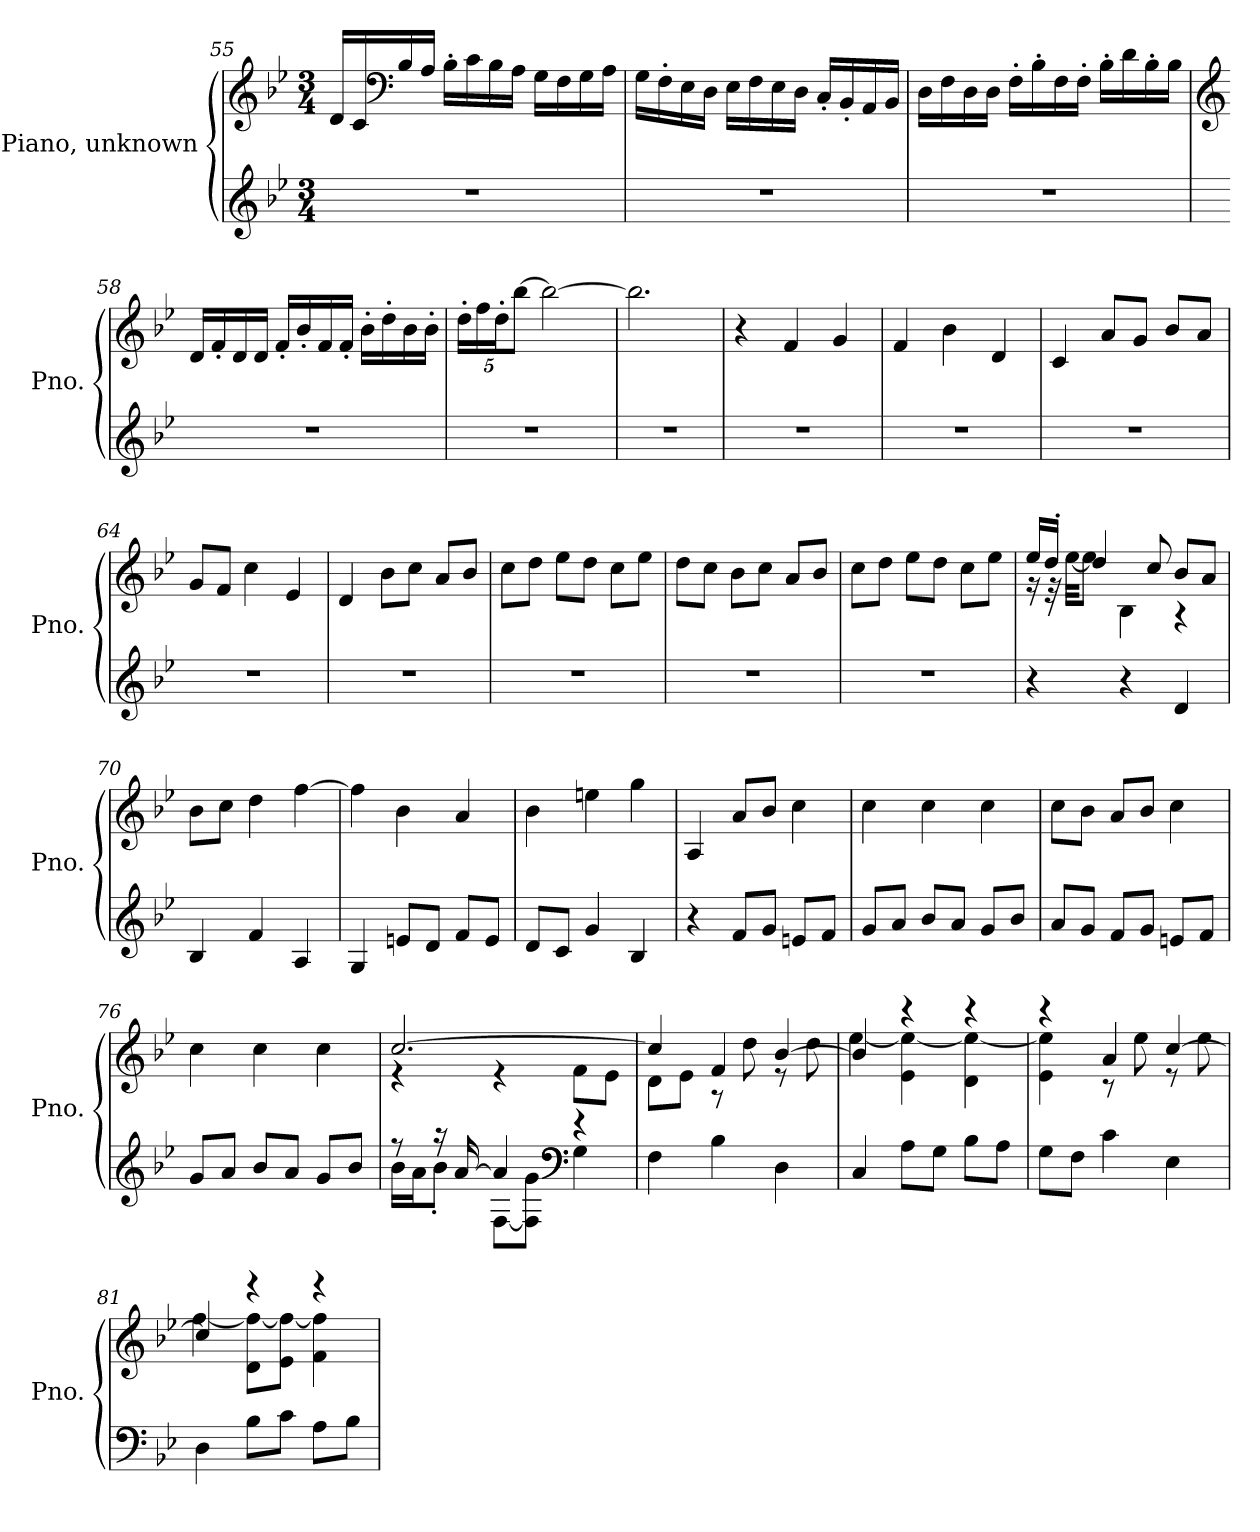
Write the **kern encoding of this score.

**kern	**kern
*part1	*part1
*staff2	*staff1
*I"Piano, unknown	*
*I'Pno.	*
!!LO:LB:g=z
*clefG2	*clefG2
*k[b-e-]	*k[b-e-]
*M3/4	*M3/4
=55	=55
2.r	16d/LL
.	16c/
*	*clefF4
.	16B-/
.	16A/JJ
.	16B-'\LL
.	16c\
.	16B-\
.	16A\JJ
.	16G\LL
.	16F\
.	16G\
.	16A\JJ
=56	=56
2.r	16G\LL
.	16F'\
.	16E-\
.	16D\JJ
.	16E-\LL
.	16F\
.	16E-\
.	16D\JJ
.	16C'/LL
.	16BB-'/
.	16AA/
.	16BB-/JJ
=57	=57
2.r	16D\LL
.	16F\
.	16D\
.	16D\JJ
.	16F'\LL
.	16B-'\
.	16F\
.	16F'\JJ
.	16B-'\LL
.	16d\
.	16B-'\
.	16B-\JJ
!!LO:LB:g=z
=58	=58
*	*clefG2
2.r	16d/LL
.	16f'/
.	16d/
.	16d/JJ
.	16f'/LL
.	16b-'/
.	16f/
.	16f'/JJ
.	16b-'\LL
.	16dd'\
.	16b-\
.	16b-'\JJ
=59	=59
*	*Xbrackettup
2.r	20dd'\LL
.	20ff\
.	20dd'\J
.	[10bb-\J
.	2bb-\_
=60	=60
2.r	2.bb-\]
=61	=61
2.r	4r
.	4f/
.	4g/
=62	=62
2.r	4f/
.	4b-\
.	4d/
=63	=63
2.r	4c/
.	8a/L
.	8g/J
.	8b-/L
.	8a/J
=64	=64
2.r	8g/L
.	8f/J
.	4cc\
.	4e-/
!!LO:LB:g=z
=65	=65
2.r	4d/
.	8b-\L
.	8cc\J
.	8a/L
.	8b-/J
=66	=66
2.r	8cc\L
.	8dd\J
.	8ee-\L
.	8dd\J
.	8cc\L
.	8ee-\J
=67	=67
2.r	8dd\L
.	8cc\J
.	8b-\L
.	8cc\J
.	8a/L
.	8b-/J
=68	=68
2.r	8cc\L
.	8dd\J
.	8ee-\L
.	8dd\J
.	8cc\L
.	8ee-\J
=69	=69
*	*^
4r	16ee-/LL	16r
.	16dd'/JJ	32r
.	.	[32ee-\KKL
.	4dd/	8ee-\J]
4r	.	4B-\
.	8cc/	.
4d/	8b-/L	4r
.	8a/J	.
*	*v	*v
=70	=70
4B-/	8b-\L
.	8cc\J
4f/	4dd\
4A/	[4ff\
!!LO:LB:g=z
=71	=71
4G/	4ff\]
8en/L	4b-\
8d/J	.
8f/L	4a/
8e/J	.
=72	=72
8d/L	4b-\
8c/J	.
4g/	4een\
4B-/	4gg\
=73	=73
4r	4A/
8f/L	8a/L
8g/J	8b-/J
8en/L	4cc\
8f/J	.
=74	=74
8g/L	4cc\
8a/J	.
8b-/L	4cc\
8a/J	.
8g/L	4cc\
8b-/J	.
=75	=75
8a/L	8cc\L
8g/J	8b-\J
8f/L	8a/L
8g/J	8b-/J
8en/L	4cc\
8f/J	.
=76	=76
8g/L	4cc\
8a/J	.
8b-/L	4cc\
8a/J	.
8g/L	4cc\
8b-/J	.
!!LO:PB:g=z
=77	=77
*^	*^
8r	16b-\LL	[2.cc/	4r
.	16a\J	.	.
16r	8b-'\J	.	.
[16a/	.	.	.
4a/]	[8F\L	.	4r
.	8F\] 8g\J	.	.
*clefF4	*	*	*
4r	4G\	.	8f\L
.	.	.	8e-\J
*v	*v	*	*
=78	=78	=78
4F\	4cc/]	8d\L
.	.	8e-\J
4B-\	4f/	8r
.	.	8dd\
4D\	[4b-/	8r
.	.	8dd\
=79	=79	=79
4C/	4b-/]	[4ee-\
8A\L	4r	4e-\ 4ee-\_
8G\J	.	.
8B-\L	4r	4d\ 4ee-\_
8A\J	.	.
=80	=80	=80
8G\L	4r	4e-\ 4ee-\]
8F\J	.	.
4c\	4a/	8r
.	.	8ee-\
4E-\	[4cc/	8r
.	.	8ee-\
=81	=81	=81
4D\	4cc/]	[4ff\
8B-\L	4r	8d\ 8ff\_L
8c\J	.	8e-\ 8ff\_J
8A\L	4r	4f\ 4ff\]
8B-\J	.	.
*	*v	*v
=	=
*-	*-
